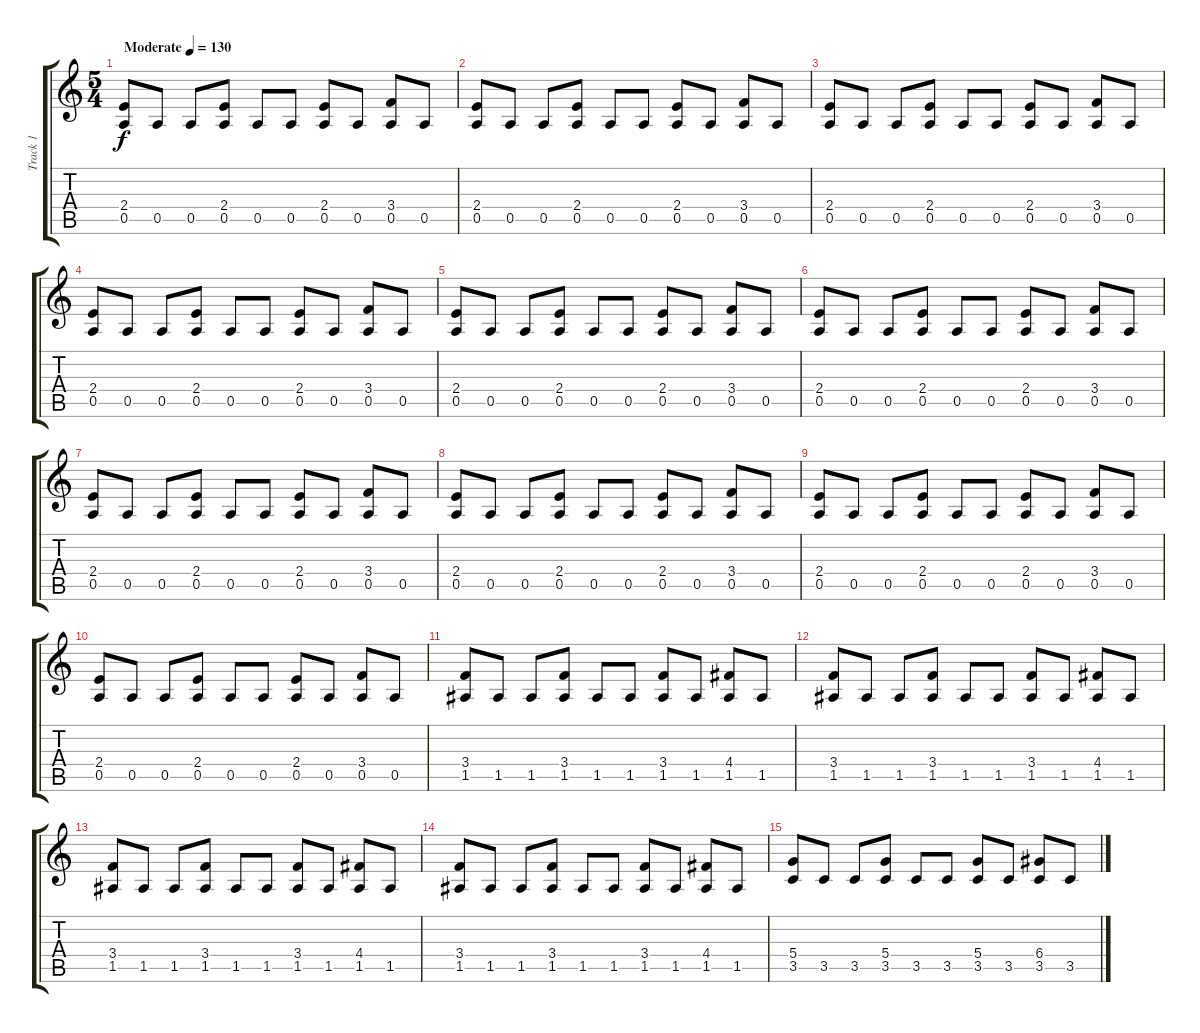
\track ("Track 1" "Track 1") {instrument acousticguitarsteel}
\staff {score tabs}
\tuning (E4 B3 G3 D3 A2 E2) {hide}
\ts (5 4)
\tempo (130 "Moderate")
\clef g2
\ks c
(2.4 0.5).8{dy f instrument acousticguitarsteel} 0.5.8 0.5.8 (2.4 0.5).8 0.5.8 0.5.8 (2.4 0.5).8 0.5.8 (3.4 0.5).8 0.5.8 |
(2.4 0.5).8 0.5.8 0.5.8 (2.4 0.5).8 0.5.8 0.5.8 (2.4 0.5).8 0.5.8 (3.4 0.5).8 0.5.8 |
(2.4 0.5).8 0.5.8 0.5.8 (2.4 0.5).8 0.5.8 0.5.8 (2.4 0.5).8 0.5.8 (3.4 0.5).8 0.5.8 |
(2.4 0.5).8 0.5.8 0.5.8 (2.4 0.5).8 0.5.8 0.5.8 (2.4 0.5).8 0.5.8 (3.4 0.5).8 0.5.8 |
(2.4 0.5).8 0.5.8 0.5.8 (2.4 0.5).8 0.5.8 0.5.8 (2.4 0.5).8 0.5.8 (3.4 0.5).8 0.5.8 |
(2.4 0.5).8 0.5.8 0.5.8 (2.4 0.5).8 0.5.8 0.5.8 (2.4 0.5).8 0.5.8 (3.4 0.5).8 0.5.8 |
(2.4 0.5).8 0.5.8 0.5.8 (2.4 0.5).8 0.5.8 0.5.8 (2.4 0.5).8 0.5.8 (3.4 0.5).8 0.5.8 |
(2.4 0.5).8 0.5.8 0.5.8 (2.4 0.5).8 0.5.8 0.5.8 (2.4 0.5).8 0.5.8 (3.4 0.5).8 0.5.8 |
(2.4 0.5).8 0.5.8 0.5.8 (2.4 0.5).8 0.5.8 0.5.8 (2.4 0.5).8 0.5.8 (3.4 0.5).8 0.5.8 |
(2.4 0.5).8 0.5.8 0.5.8 (2.4 0.5).8 0.5.8 0.5.8 (2.4 0.5).8 0.5.8 (3.4 0.5).8 0.5.8 |
(3.4 1.5).8 1.5.8 1.5.8 (3.4 1.5).8 1.5.8 1.5.8 (3.4 1.5).8 1.5.8 (4.4 1.5).8 1.5.8 |
(3.4 1.5).8 1.5.8 1.5.8 (3.4 1.5).8 1.5.8 1.5.8 (3.4 1.5).8 1.5.8 (4.4 1.5).8 1.5.8 |
(3.4 1.5).8 1.5.8 1.5.8 (3.4 1.5).8 1.5.8 1.5.8 (3.4 1.5).8 1.5.8 (4.4 1.5).8 1.5.8 |
(3.4 1.5).8 1.5.8 1.5.8 (3.4 1.5).8 1.5.8 1.5.8 (3.4 1.5).8 1.5.8 (4.4 1.5).8 1.5.8 |
(5.4 3.5).8 3.5.8 3.5.8 (5.4 3.5).8 3.5.8 3.5.8 (5.4 3.5).8 3.5.8 (6.4 3.5).8 3.5.8
